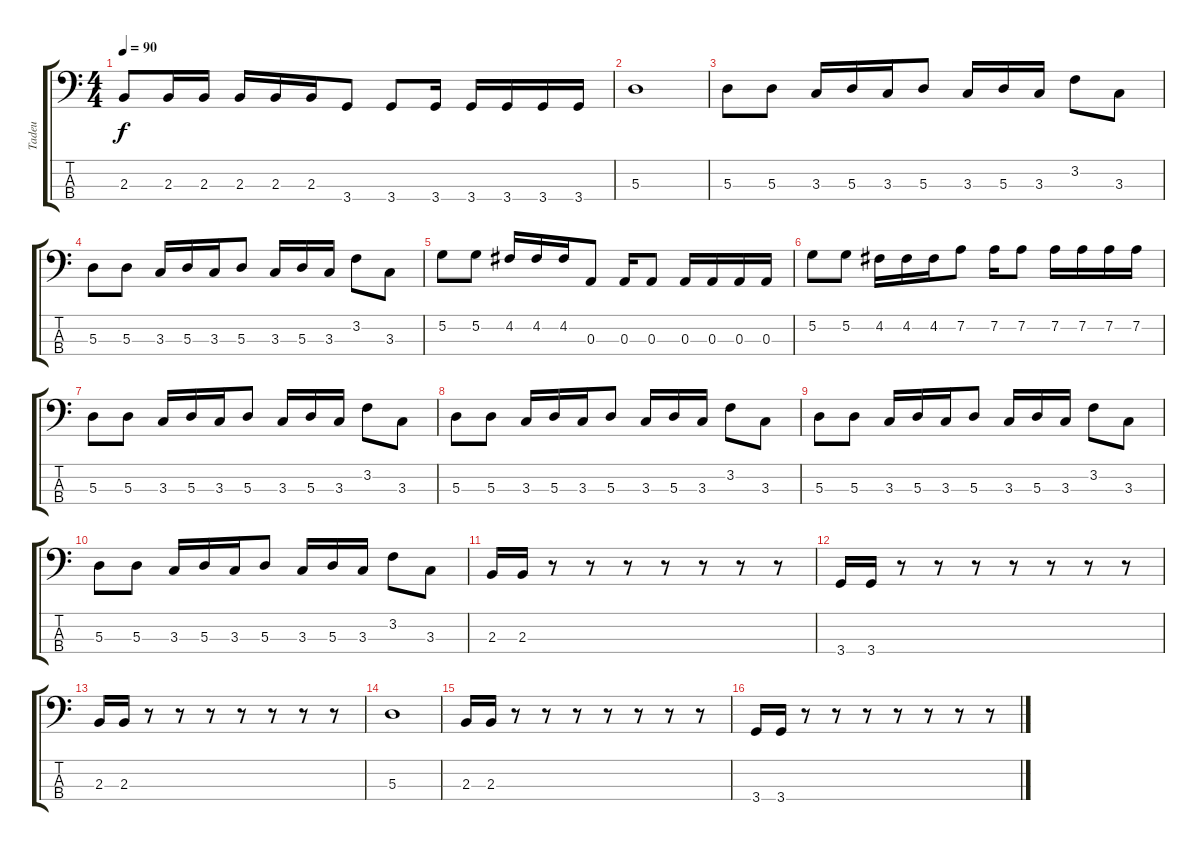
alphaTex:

\track ("Tadeu" "Tadeu") {instrument electricbassfinger}
\staff {score tabs}
\tuning (G2 D2 A1 E1) {hide}
\ts (4 4)
\tempo 90
\clef f4
\ks c
2.3.8{dy f} 2.3.16 2.3.16 2.3.16 2.3.16 2.3.16 3.4.8 3.4.8 3.4.16 3.4.16 3.4.16 3.4.16 3.4.16 |
5.3.1 |
5.3.8 5.3.8 3.3.16 5.3.16 3.3.16 5.3.8 3.3.16 5.3.16 3.3.16 3.2.8 3.3.8 |
5.3.8 5.3.8 3.3.16 5.3.16 3.3.16 5.3.8 3.3.16 5.3.16 3.3.16 3.2.8 3.3.8 |
5.2.8 5.2.8 4.2.16 4.2.16 4.2.16 0.3.8 0.3.16 0.3.8 0.3.16 0.3.16 0.3.16 0.3.16 |
5.2.8 5.2.8 4.2.16 4.2.16 4.2.16 7.2.8 7.2.16 7.2.8 7.2.16 7.2.16 7.2.16 7.2.16 |
5.3.8 5.3.8 3.3.16 5.3.16 3.3.16 5.3.8 3.3.16 5.3.16 3.3.16 3.2.8 3.3.8 |
5.3.8 5.3.8 3.3.16 5.3.16 3.3.16 5.3.8 3.3.16 5.3.16 3.3.16 3.2.8 3.3.8 |
5.3.8 5.3.8 3.3.16 5.3.16 3.3.16 5.3.8 3.3.16 5.3.16 3.3.16 3.2.8 3.3.8 |
5.3.8 5.3.8 3.3.16 5.3.16 3.3.16 5.3.8 3.3.16 5.3.16 3.3.16 3.2.8 3.3.8 |
2.3.16 2.3.16 r.8 r.8 r.8 r.8 r.8 r.8 r.8 |
3.4.16 3.4.16 r.8 r.8 r.8 r.8 r.8 r.8 r.8 |
2.3.16 2.3.16 r.8 r.8 r.8 r.8 r.8 r.8 r.8 |
5.3.1 |
2.3.16 2.3.16 r.8 r.8 r.8 r.8 r.8 r.8 r.8 |
3.4.16 3.4.16 r.8 r.8 r.8 r.8 r.8 r.8 r.8
